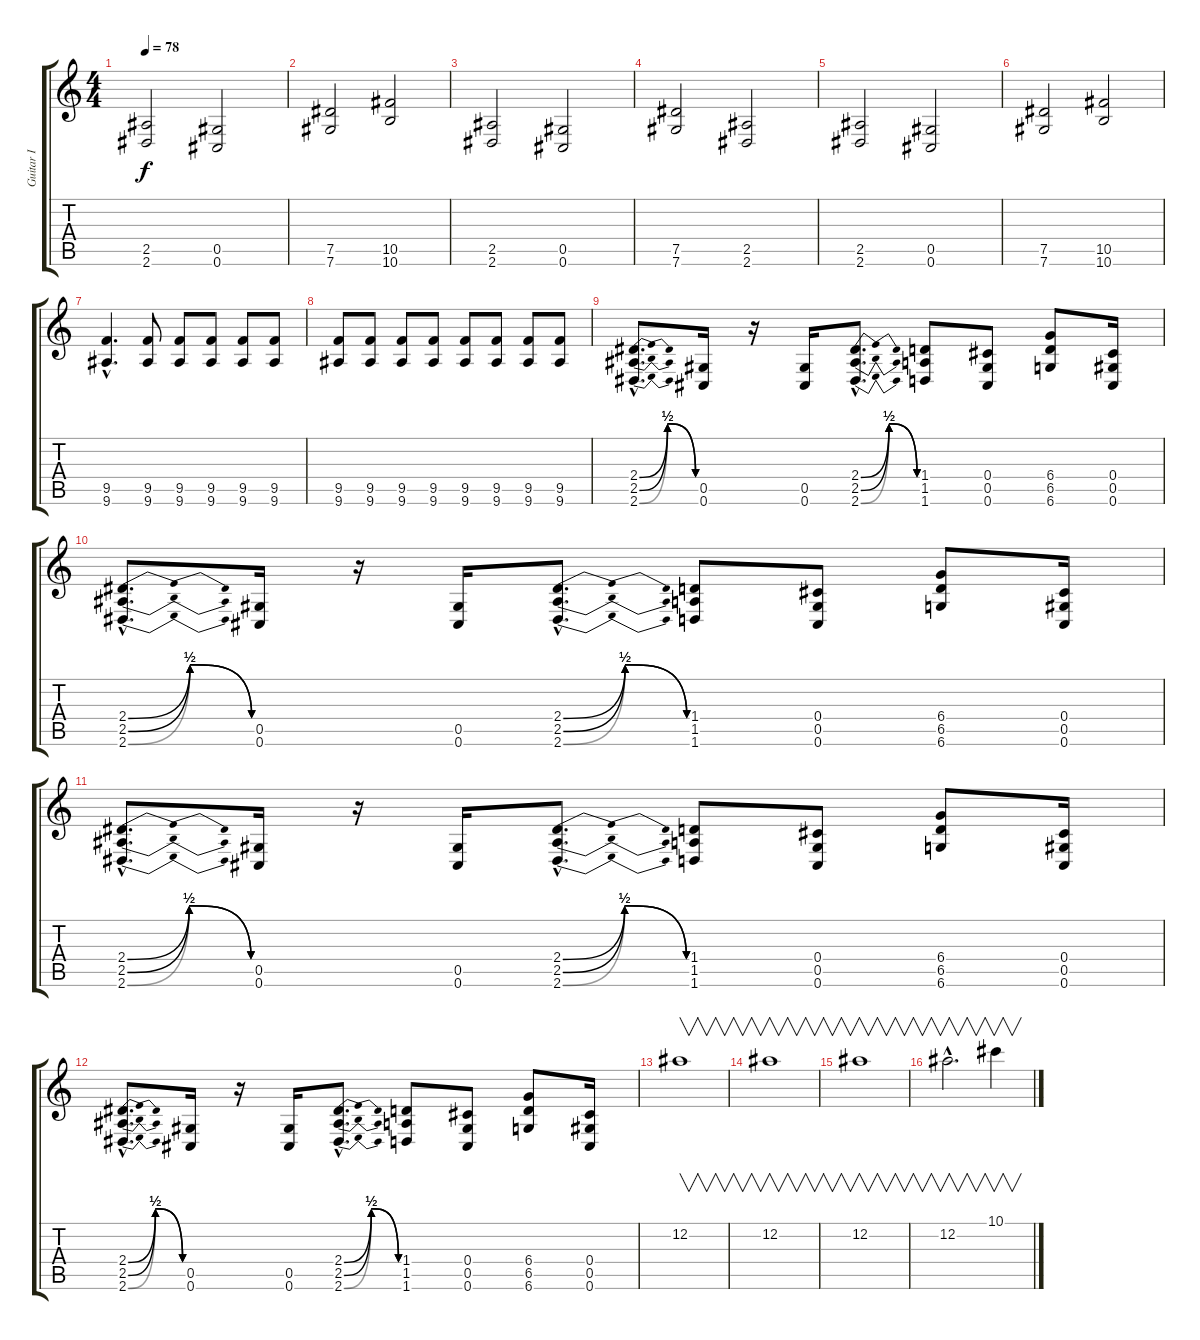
\track ("Guitar I" "Guitar I") {instrument distortionguitar}
\staff {score tabs}
\tuning (Eb4 Bb3 Gb3 Db3 Ab2 Db2) {hide}
\ts (4 4)
\tempo 78
\clef g2
\ks c
(2.5 2.6).2{dy f} (0.5 0.6).2 |
(7.5 7.6).2 (10.5 10.6).2 |
(2.5 2.6).2 (0.5 0.6).2 |
(7.5 7.6).2 (2.5 2.6).2 |
(2.5 2.6).2 (0.5 0.6).2 |
(7.5 7.6).2 (10.5 10.6).2 |
(9.5{hac} 9.6{hac}).4{d} (9.5 9.6).8 (9.5 9.6).8 (9.5 9.6).8 (9.5 9.6).8 (9.5 9.6).8 |
(9.5 9.6).8 (9.5 9.6).8 (9.5 9.6).8 (9.5 9.6).8 (9.5 9.6).8 (9.5 9.6).8 (9.5 9.6).8 (9.5 9.6).8 |
(2.4{be (bendrelease 0 0 30 2 30 2 60 0) hac} 2.5{be (bendrelease 0 0 30 2 30 2 60 0) hac} 2.6{be (bendrelease 0 0 30 2 30 2 60 0) hac}).8{d} (0.5 0.6).16 r.16 (0.5 0.6).16 (2.4{be (bendrelease 0 0 30 2 30 2 60 0) hac} 2.5{be (bendrelease 0 0 30 2 30 2 60 0) hac} 2.6{be (bendrelease 0 0 30 2 30 2 60 0) hac}).8{d} (1.4 1.5 1.6).8 (0.4 0.5 0.6).8 (6.4 6.5 6.6).8 (0.4 0.5 0.6).16 |
(2.4{be (bendrelease 0 0 30 2 30 2 60 0) hac} 2.5{be (bendrelease 0 0 30 2 30 2 60 0) hac} 2.6{be (bendrelease 0 0 30 2 30 2 60 0) hac}).8{d} (0.5 0.6).16 r.16 (0.5 0.6).16 (2.4{be (bendrelease 0 0 30 2 30 2 60 0) hac} 2.5{be (bendrelease 0 0 30 2 30 2 60 0) hac} 2.6{be (bendrelease 0 0 30 2 30 2 60 0) hac}).8{d} (1.4 1.5 1.6).8 (0.4 0.5 0.6).8 (6.4 6.5 6.6).8 (0.4 0.5 0.6).16 |
(2.4{be (bendrelease 0 0 30 2 30 2 60 0) hac} 2.5{be (bendrelease 0 0 30 2 30 2 60 0) hac} 2.6{be (bendrelease 0 0 30 2 30 2 60 0) hac}).8{d} (0.5 0.6).16 r.16 (0.5 0.6).16 (2.4{be (bendrelease 0 0 30 2 30 2 60 0) hac} 2.5{be (bendrelease 0 0 30 2 30 2 60 0) hac} 2.6{be (bendrelease 0 0 30 2 30 2 60 0) hac}).8{d} (1.4 1.5 1.6).8 (0.4 0.5 0.6).8 (6.4 6.5 6.6).8 (0.4 0.5 0.6).16 |
(2.4{be (bendrelease 0 0 30 2 30 2 60 0) hac} 2.5{be (bendrelease 0 0 30 2 30 2 60 0) hac} 2.6{be (bendrelease 0 0 30 2 30 2 60 0) hac}).8{d} (0.5 0.6).16 r.16 (0.5 0.6).16 (2.4{be (bendrelease 0 0 30 2 30 2 60 0) hac} 2.5{be (bendrelease 0 0 30 2 30 2 60 0) hac} 2.6{be (bendrelease 0 0 30 2 30 2 60 0) hac}).8{d} (1.4 1.5 1.6).8 (0.4 0.5 0.6).8 (6.4 6.5 6.6).8 (0.4 0.5 0.6).16 |
12.2.1{v} |
12.2.1{v} |
12.2.1{v} |
12.2{hac}.2{v d} 10.1.4{v}
